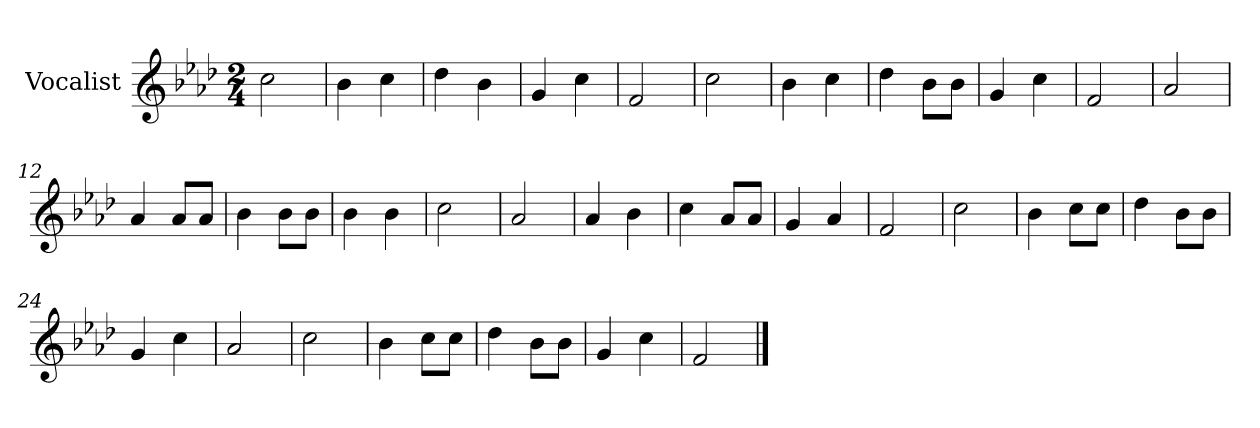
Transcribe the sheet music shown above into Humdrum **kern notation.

**kern
*part1
*staff1
*I"Vocalist
*k[b-e-a-d-]
*f:
*M2/4
=1
2cc
=2
4b-
4cc
=3
4dd-
4b-
=4
4g
4cc
=5
2f
=6
2cc
=7
4b-
4cc
=8
4dd-
8b-L
8b-J
=9
4g
4cc
=10
2f
=11
2a-
=12
4a-
8a-L
8a-J
=13
4b-
8b-L
8b-J
=14
4b-
4b-
=15
2cc
=16
2a-
=17
4a-
4b-
=18
4cc
8a-L
8a-J
=19
4g
4a-
=20
2f
=21
2cc
=22
4b-
8ccL
8ccJ
=23
4dd-
8b-L
8b-J
=24
4g
4cc
=25
2a-
=26
2cc
=27
4b-
8ccL
8ccJ
=28
4dd-
8b-L
8b-J
=29
4g
4cc
=30
2f
==
*-
